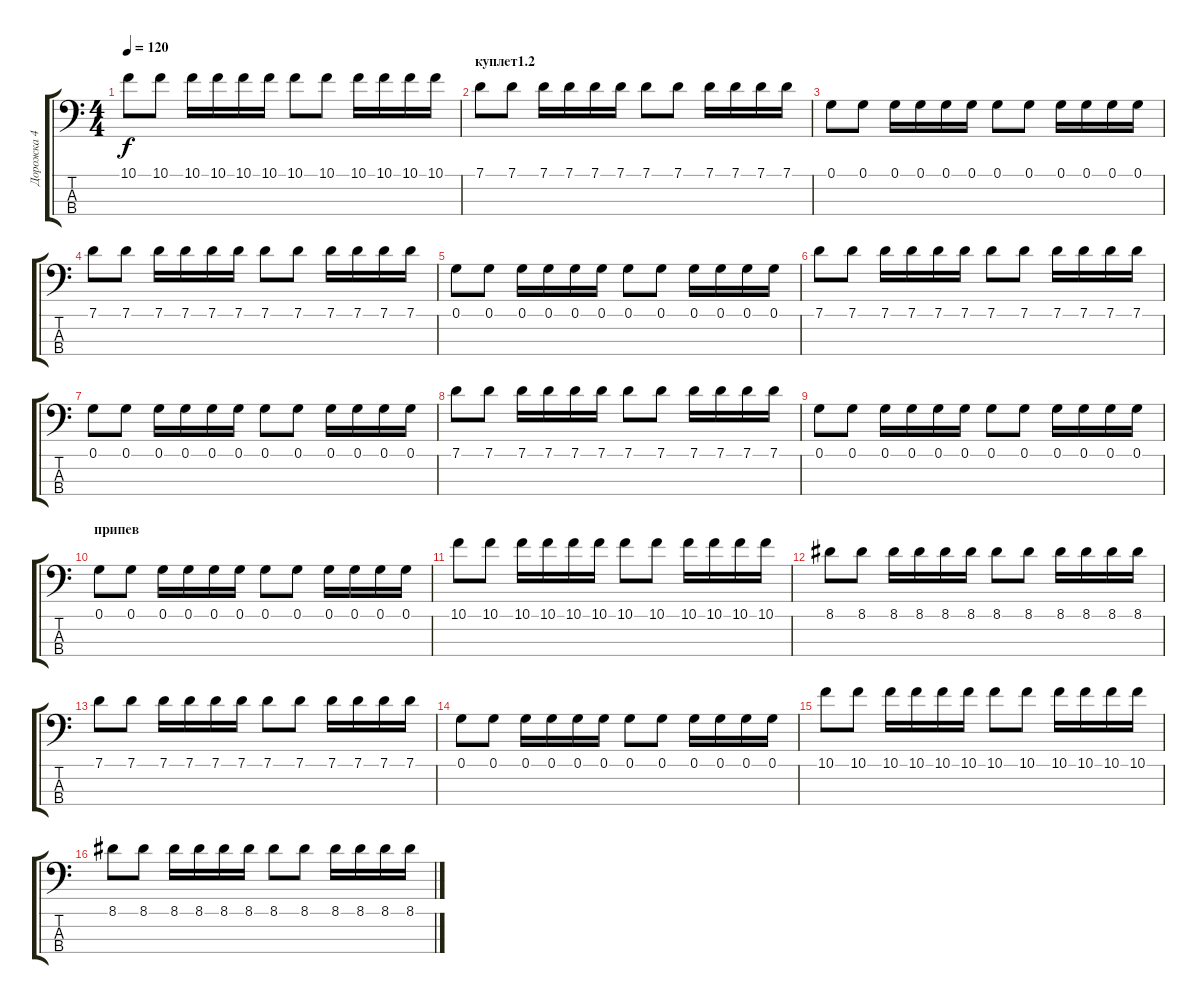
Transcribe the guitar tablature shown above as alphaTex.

\track ("Дорожка 4" "Дорожка 4") {instrument electricbasspick}
\staff {score tabs}
\tuning (G2 D2 A1 E1) {hide}
\ts (4 4)
\tempo 120
\clef f4
\ks c
10.1.8{dy f} 10.1.8 10.1.16 10.1.16 10.1.16 10.1.16 10.1.8 10.1.8 10.1.16 10.1.16 10.1.16 10.1.16 |
\section ("" "куплет1.2")
7.1.8 7.1.8 7.1.16 7.1.16 7.1.16 7.1.16 7.1.8 7.1.8 7.1.16 7.1.16 7.1.16 7.1.16 |
0.1.8 0.1.8 0.1.16 0.1.16 0.1.16 0.1.16 0.1.8 0.1.8 0.1.16 0.1.16 0.1.16 0.1.16 |
7.1.8 7.1.8 7.1.16 7.1.16 7.1.16 7.1.16 7.1.8 7.1.8 7.1.16 7.1.16 7.1.16 7.1.16 |
0.1.8 0.1.8 0.1.16 0.1.16 0.1.16 0.1.16 0.1.8 0.1.8 0.1.16 0.1.16 0.1.16 0.1.16 |
7.1.8 7.1.8 7.1.16 7.1.16 7.1.16 7.1.16 7.1.8 7.1.8 7.1.16 7.1.16 7.1.16 7.1.16 |
0.1.8 0.1.8 0.1.16 0.1.16 0.1.16 0.1.16 0.1.8 0.1.8 0.1.16 0.1.16 0.1.16 0.1.16 |
7.1.8 7.1.8 7.1.16 7.1.16 7.1.16 7.1.16 7.1.8 7.1.8 7.1.16 7.1.16 7.1.16 7.1.16 |
0.1.8 0.1.8 0.1.16 0.1.16 0.1.16 0.1.16 0.1.8 0.1.8 0.1.16 0.1.16 0.1.16 0.1.16 |
\section ("" "припев")
0.1.8 0.1.8 0.1.16 0.1.16 0.1.16 0.1.16 0.1.8 0.1.8 0.1.16 0.1.16 0.1.16 0.1.16 |
10.1.8 10.1.8 10.1.16 10.1.16 10.1.16 10.1.16 10.1.8 10.1.8 10.1.16 10.1.16 10.1.16 10.1.16 |
8.1.8 8.1.8 8.1.16 8.1.16 8.1.16 8.1.16 8.1.8 8.1.8 8.1.16 8.1.16 8.1.16 8.1.16 |
7.1.8 7.1.8 7.1.16 7.1.16 7.1.16 7.1.16 7.1.8 7.1.8 7.1.16 7.1.16 7.1.16 7.1.16 |
0.1.8 0.1.8 0.1.16 0.1.16 0.1.16 0.1.16 0.1.8 0.1.8 0.1.16 0.1.16 0.1.16 0.1.16 |
10.1.8 10.1.8 10.1.16 10.1.16 10.1.16 10.1.16 10.1.8 10.1.8 10.1.16 10.1.16 10.1.16 10.1.16 |
8.1.8 8.1.8 8.1.16 8.1.16 8.1.16 8.1.16 8.1.8 8.1.8 8.1.16 8.1.16 8.1.16 8.1.16
